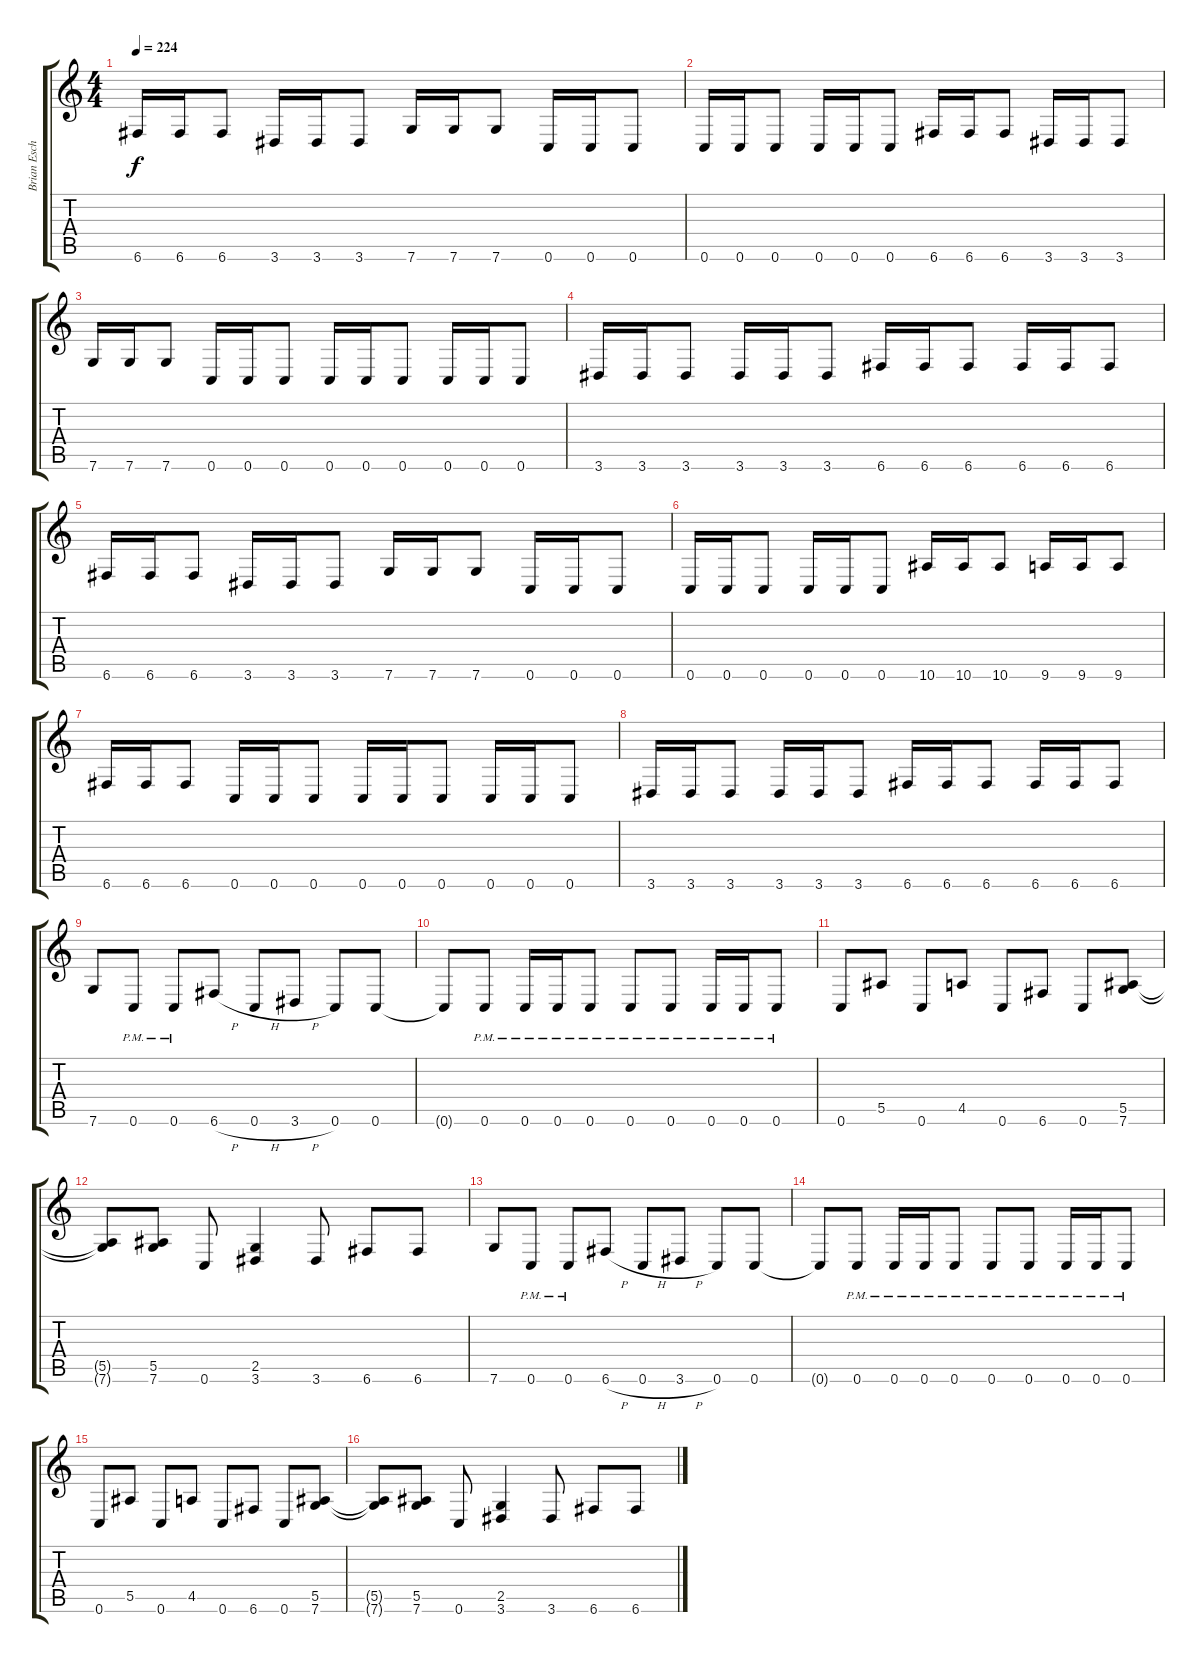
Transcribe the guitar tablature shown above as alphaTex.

\track ("Brian Eschbach (Lead Guitar)" "Brian Esch") {instrument distortionguitar}
\staff {score tabs}
\tuning (C4 G3 Eb3 Bb2 F2 C2) {hide}
\ts (4 4)
\tempo 224
\clef g2
\ks c
6.6.16{dy f} 6.6.16 6.6.8 3.6.16 3.6.16 3.6.8 7.6.16 7.6.16 7.6.8 0.6.16 0.6.16 0.6.8 |
0.6.16 0.6.16 0.6.8 0.6.16 0.6.16 0.6.8 6.6.16 6.6.16 6.6.8 3.6.16 3.6.16 3.6.8 |
7.6.16 7.6.16 7.6.8 0.6.16 0.6.16 0.6.8 0.6.16 0.6.16 0.6.8 0.6.16 0.6.16 0.6.8 |
3.6.16 3.6.16 3.6.8 3.6.16 3.6.16 3.6.8 6.6.16 6.6.16 6.6.8 6.6.16 6.6.16 6.6.8 |
6.6.16 6.6.16 6.6.8 3.6.16 3.6.16 3.6.8 7.6.16 7.6.16 7.6.8 0.6.16 0.6.16 0.6.8 |
0.6.16 0.6.16 0.6.8 0.6.16 0.6.16 0.6.8 10.6.16 10.6.16 10.6.8 9.6.16 9.6.16 9.6.8 |
6.6.16 6.6.16 6.6.8 0.6.16 0.6.16 0.6.8 0.6.16 0.6.16 0.6.8 0.6.16 0.6.16 0.6.8 |
3.6.16 3.6.16 3.6.8 3.6.16 3.6.16 3.6.8 6.6.16 6.6.16 6.6.8 6.6.16 6.6.16 6.6.8 |
7.6.8 0.6{pm}.8 0.6{pm}.8 6.6{h}.8 0.6{h}.8 3.6{h}.8 0.6.8 0.6.8 |
0.6{t}.8 0.6{pm}.8 0.6{pm}.16 0.6{pm}.16 0.6{pm}.8 0.6{pm}.8 0.6{pm}.8 0.6{pm}.16 0.6{pm}.16 0.6{pm}.8 |
0.6.8 5.5.8 0.6.8 4.5.8 0.6.8 6.6.8 0.6.8 (5.5 7.6).8 |
(5.5{t} 7.6{t}).8 (5.5 7.6).8 0.6.8 (2.5 3.6).4 3.6.8 6.6.8 6.6.8 |
7.6.8 0.6{pm}.8 0.6{pm}.8 6.6{h}.8 0.6{h}.8 3.6{h}.8 0.6.8 0.6.8 |
0.6{t}.8 0.6{pm}.8 0.6{pm}.16 0.6{pm}.16 0.6{pm}.8 0.6{pm}.8 0.6{pm}.8 0.6{pm}.16 0.6{pm}.16 0.6{pm}.8 |
0.6.8 5.5.8 0.6.8 4.5.8 0.6.8 6.6.8 0.6.8 (5.5 7.6).8 |
(5.5{t} 7.6{t}).8 (5.5 7.6).8 0.6.8 (2.5 3.6).4 3.6.8 6.6.8 6.6.8
